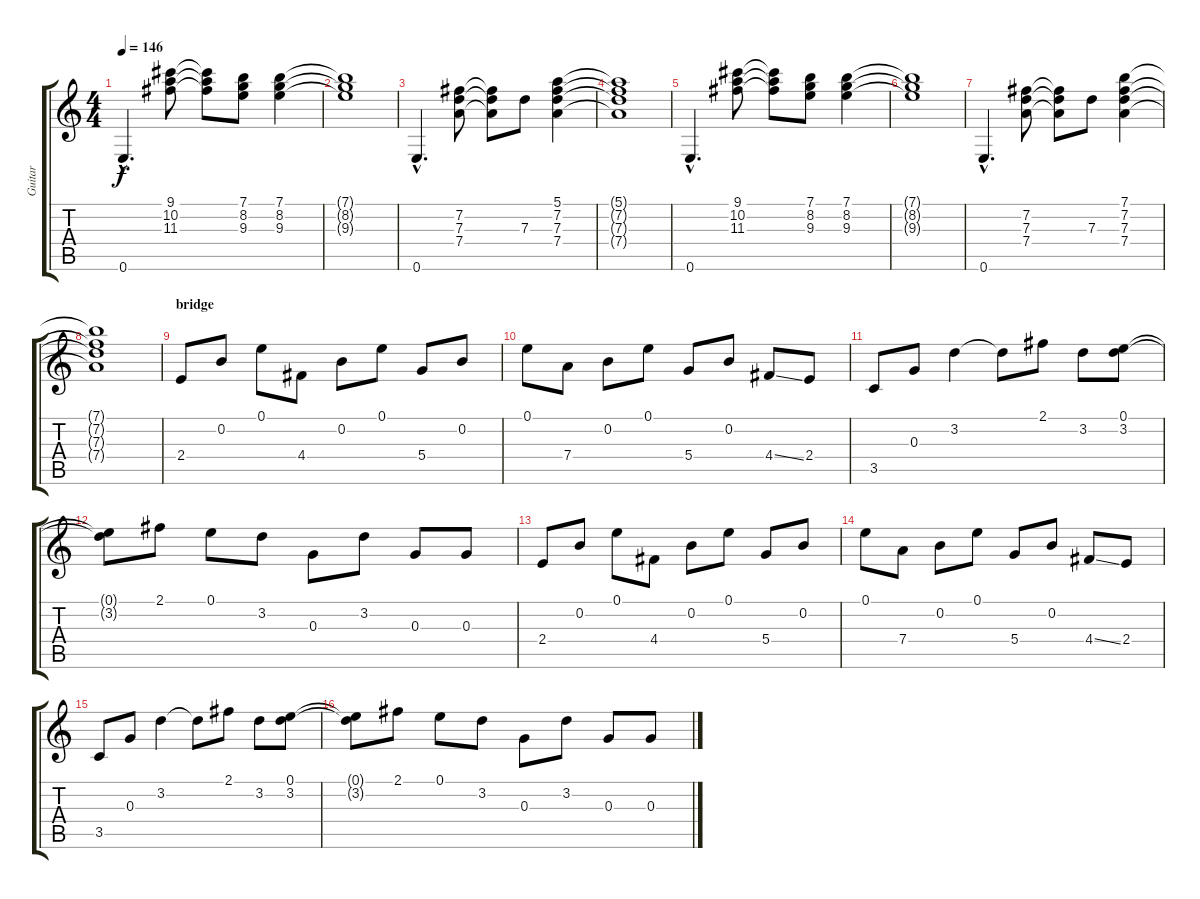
\track ("Guitar" "Guitar") {instrument distortionguitar}
\staff {score tabs}
\tuning (E4 B3 G3 D3 A2 E2) {hide}
\ts (4 4)
\tempo 146
\clef g2
\ks c
0.6{hac}.4{d dy f} (9.1 10.2 11.3).8 (9.1{t} 10.2{t} 11.3{t}).8 (7.1 8.2 9.3).8 (7.1 8.2 9.3).4 |
(7.1{t} 8.2{t} 9.3{t}).1 |
0.6{hac}.4{d} (7.2 7.3 7.4).8 (7.2{t} 7.3{t} 7.4{t}).8 7.3.8 (5.1 7.2 7.3 7.4).4 |
(5.1{t} 7.2{t} 7.3{t} 7.4{t}).1 |
0.6{hac}.4{d} (9.1 10.2 11.3).8 (9.1{t} 10.2{t} 11.3{t}).8 (7.1 8.2 9.3).8 (7.1 8.2 9.3).4 |
(7.1{t} 8.2{t} 9.3{t}).1 |
0.6{hac}.4{d} (7.2 7.3 7.4).8 (7.2{t} 7.3{t} 7.4{t}).8 7.3.8 (7.1 7.2 7.3 7.4).4 |
(7.1{t} 7.2{t} 7.3{t} 7.4{t}).1 |
\section ("" "bridge")
2.4.8 0.2.8 0.1.8 4.4.8 0.2.8 0.1.8 5.4.8 0.2.8 |
0.1.8 7.4.8 0.2.8 0.1.8 5.4.8 0.2.8 4.4{ss}.8 2.4.8 |
3.5.8 0.3.8 3.2.4 3.2{t}.8 2.1.8 3.2.8 (0.1 3.2).8 |
(0.1{t} 3.2{t}).8 2.1.8 0.1.8 3.2.8 0.3.8 3.2.8 0.3.8 0.3.8 |
2.4.8 0.2.8 0.1.8 4.4.8 0.2.8 0.1.8 5.4.8 0.2.8 |
0.1.8 7.4.8 0.2.8 0.1.8 5.4.8 0.2.8 4.4{ss}.8 2.4.8 |
3.5.8 0.3.8 3.2.4 3.2{t}.8 2.1.8 3.2.8 (0.1 3.2).8 |
(0.1{t} 3.2{t}).8 2.1.8 0.1.8 3.2.8 0.3.8 3.2.8 0.3.8 0.3.8
